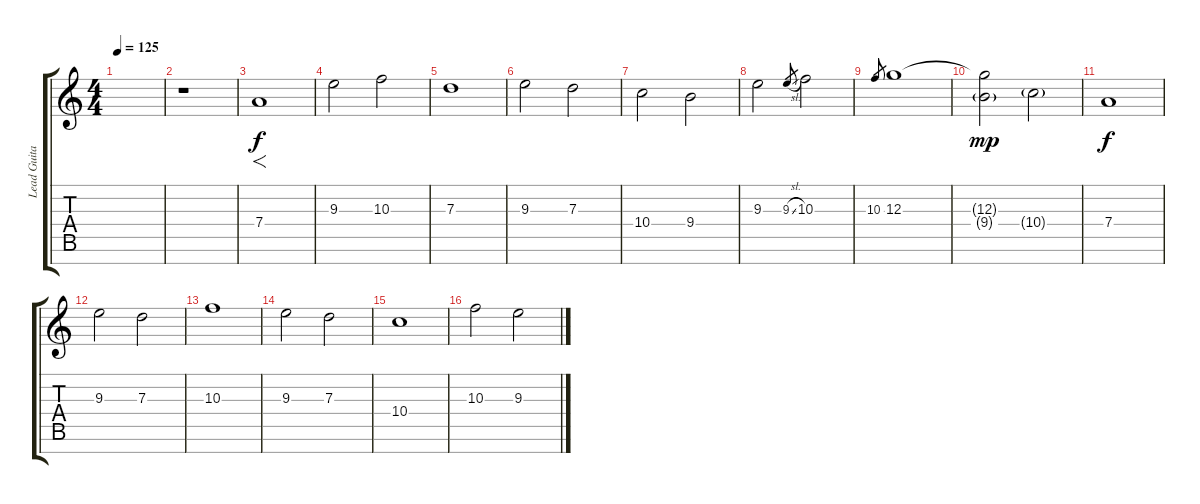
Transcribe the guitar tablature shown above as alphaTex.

\track ("Lead Guitar" "Lead Guita") {instrument electricguitarclean}
\staff {score tabs}
\tuning (E4 B3 G3 D3 A2 E2 B1) {hide}
\ts (4 4)
\tempo 125
\clef g2
\ks c
|
r.1{volume 16 instrument distortionguitar} |
7.4.1{f} |
9.3.2 10.3.2 |
7.3.1 |
9.3.2 7.3.2 |
10.4.2 9.4.2 |
9.3.2 9.3{sl}.8{gr} 10.3.2 |
10.3.8{gr} 12.3.1 |
(12.3{t} 9.4{g}).2{dy mp} 10.4{g}.2 |
7.4.1{dy f} |
9.3.2 7.3.2 |
10.3.1 |
9.3.2 7.3.2 |
10.4.1 |
10.3.2 9.3.2
